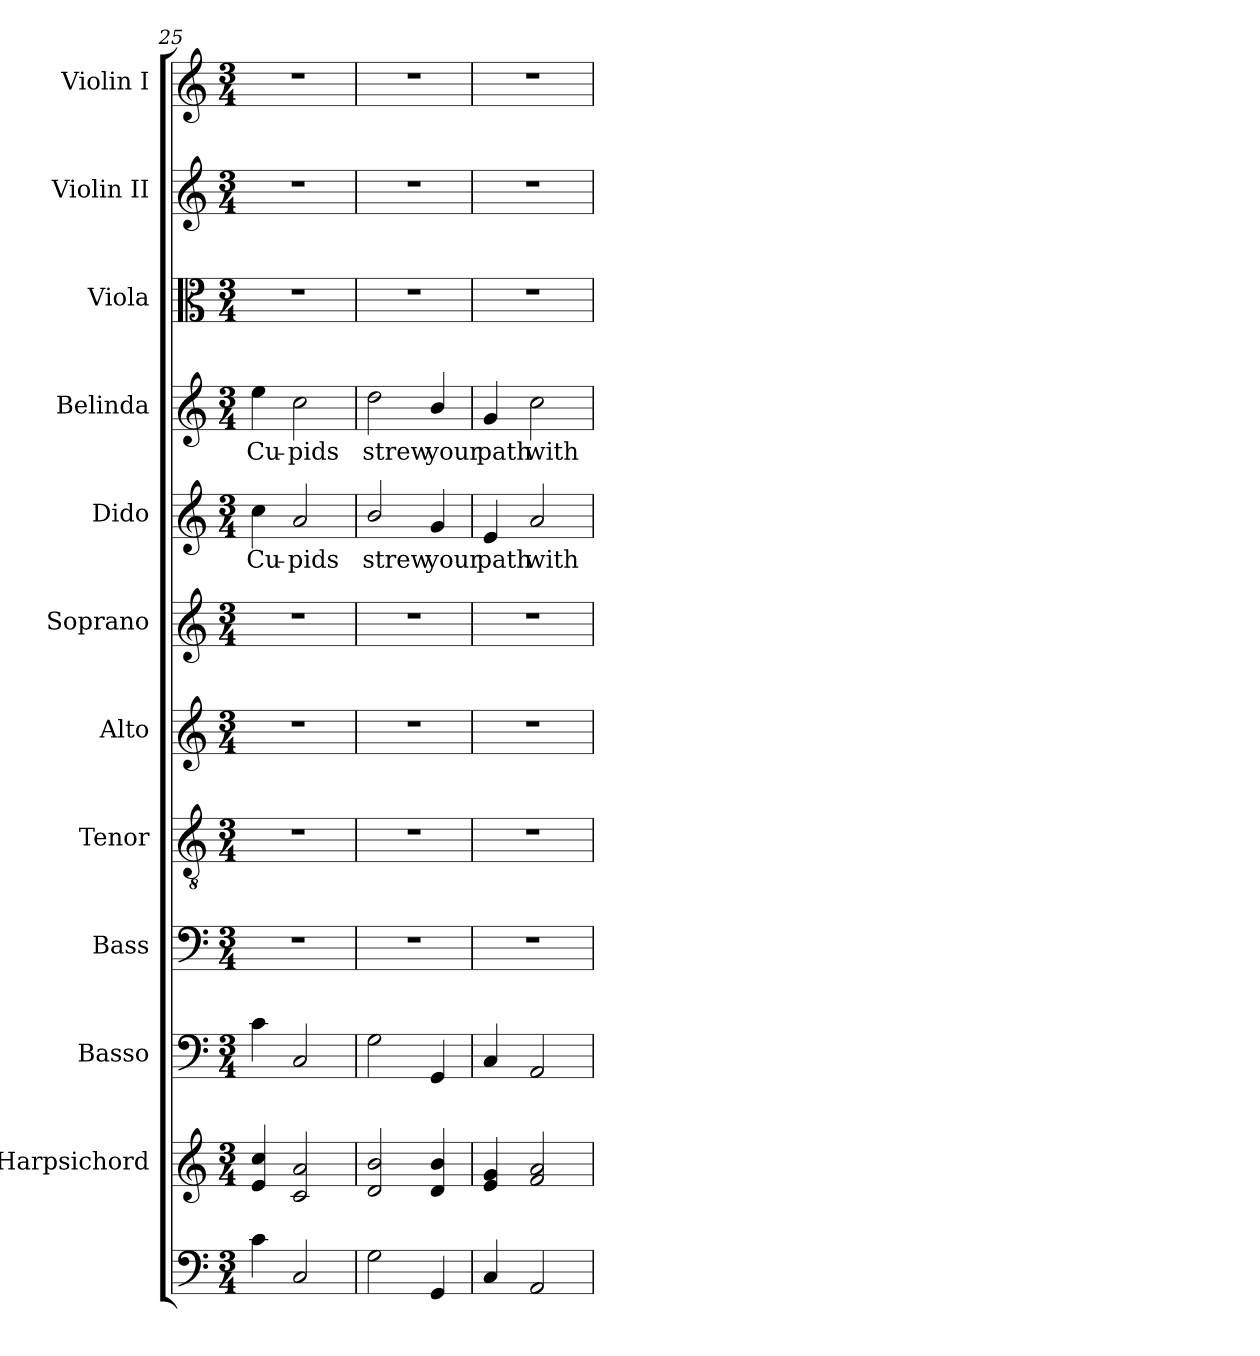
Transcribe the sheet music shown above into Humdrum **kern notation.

**kern	**kern	**kern	**kern	**kern	**kern	**kern	**kern	**text	**kern	**text	**kern	**kern	**kern
*part12	*part11	*part10	*part9	*part8	*part7	*part6	*part5	*part5	*part4	*part4	*part3	*part2	*part1
*staff12	*staff11	*staff10	*staff9	*staff8	*staff7	*staff6	*staff5	*staff5	*staff4	*staff4	*staff3	*staff2	*staff1
*	*I"Harpsichord	*I"Basso	*I"Bass	*I"Tenor	*I"Alto	*I"Soprano	*I"Dido	*	*I"Belinda	*	*I"Viola	*I"Violin II	*I"Violin I
*	*	*	*I'B.	*I'T.	*I'A.	*I'S.	*	*	*	*	*I'Viola	*I'Vln. II	*I'Vln. I
!!LO:PB:g=z
*clefF4	*clefG2	*clefF4	*clefF4	*clefGv2	*clefG2	*clefG2	*clefG2	*	*clefG2	*	*clefC3	*clefG2	*clefG2
*	*	*	*	*ITrd7c12	*	*	*	*	*	*	*	*	*
*k[]	*k[]	*k[]	*k[]	*k[]	*k[]	*k[]	*k[]	*	*k[]	*	*k[]	*k[]	*k[]
*C:	*C:	*C:	*C:	*C:	*C:	*C:	*C:	*	*C:	*	*C:	*C:	*C:
*M3/4	*M3/4	*M3/4	*M3/4	*M3/4	*M3/4	*M3/4	*M3/4	*	*M3/4	*	*M3/4	*M3/4	*M3/4
=25	=25	=25	=25	=25	=25	=25	=25	=25	=25	=25	=25	=25	=25
!	!	!	!LO:N:vis=1	!LO:N:vis=1	!LO:N:vis=1	!LO:N:vis=1	!	!	!	!	!	!	!
!	!	!	!	!	!	!	!	!LO:LY:b:color=#000000	!	!	!	!	!
!	!	!	!	!	!	!	!	!	!	!LO:LY:b:color=#000000	!LO:N:vis=1	!LO:N:vis=1	!LO:N:vis=1
4ci\	4ei/ 4cci	4ci\	2.r	2.r	2.r	2.r	4cci\	Cu-	4eei\	Cu-	2.r	2.r	2.r
!	!	!	!	!	!	!	!	!LO:LY:b:color=#000000	!	!	!	!	!
!	!	!	!	!	!	!	!	!	!	!LO:LY:b:color=#000000	!	!	!
2Ci/	2ci/ 2ai	2Ci/	.	.	.	.	2ai/	-pids	2cci\	-pids	.	.	.
=26	=26	=26	=26	=26	=26	=26	=26	=26	=26	=26	=26	=26	=26
!	!	!	!LO:N:vis=1	!LO:N:vis=1	!LO:N:vis=1	!LO:N:vis=1	!	!	!	!	!	!	!
!	!	!	!	!	!	!	!	!LO:LY:b:color=#000000	!	!	!	!	!
!	!	!	!	!	!	!	!	!	!	!LO:LY:b:color=#000000	!LO:N:vis=1	!LO:N:vis=1	!LO:N:vis=1
2Gi\	2di/ 2bi	2Gi\	2.r	2.r	2.r	2.r	2bi/	strew	2ddi\	strew	2.r	2.r	2.r
!	!	!	!	!	!	!	!	!LO:LY:b:color=#000000	!	!	!	!	!
!	!	!	!	!	!	!	!	!	!	!LO:LY:b:color=#000000	!	!	!
4GGi/	4di/ 4bi	4GGi/	.	.	.	.	4gi/	your	4bi/	your	.	.	.
=27	=27	=27	=27	=27	=27	=27	=27	=27	=27	=27	=27	=27	=27
!	!	!	!LO:N:vis=1	!LO:N:vis=1	!LO:N:vis=1	!LO:N:vis=1	!	!	!	!	!	!	!
!	!	!	!	!	!	!	!	!LO:LY:b:color=#000000	!	!	!	!	!
!	!	!	!	!	!	!	!	!	!	!LO:LY:b:color=#000000	!LO:N:vis=1	!LO:N:vis=1	!LO:N:vis=1
4Ci/	4ei/ 4gi	4Ci/	2.r	2.r	2.r	2.r	4ei/	path	4gi/	path	2.r	2.r	2.r
!	!	!	!	!	!	!	!	!LO:LY:b:color=#000000	!	!	!	!	!
!	!	!	!	!	!	!	!	!	!	!LO:LY:b:color=#000000	!	!	!
2AAi/	2fi/ 2ai	2AAi/	.	.	.	.	2ai/	with	2cci\	with	.	.	.
=	=	=	=	=	=	=	=	=	=	=	=	=	=
*-	*-	*-	*-	*-	*-	*-	*-	*-	*-	*-	*-	*-	*-
